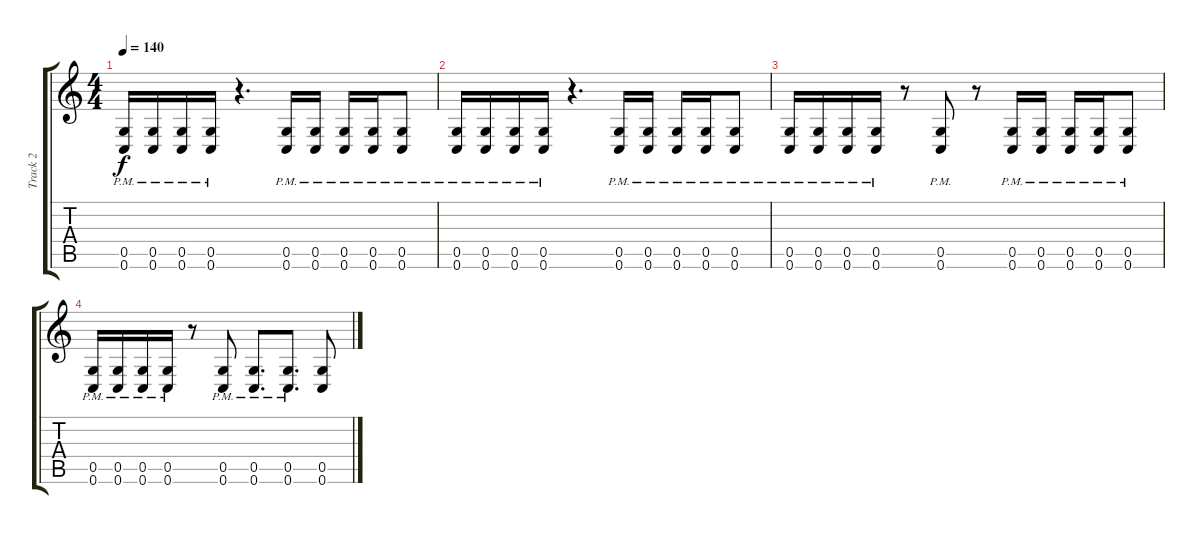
\track ("Track 2" "Track 2") {instrument distortionguitar}
\staff {score tabs}
\tuning (D4 A3 F3 C3 G2 C2) {hide}
\ts (4 4)
\section ("" "")
\tempo 140
\clef g2
\ks c
(0.5{pm} 0.6{pm}).16{dy f} (0.5{pm} 0.6{pm}).16 (0.5{pm} 0.6{pm}).16 (0.5{pm} 0.6{pm}).16 r.4{d} (0.5{pm} 0.6{pm}).16 (0.5{pm} 0.6{pm}).16 (0.5{pm} 0.6{pm}).16 (0.5{pm} 0.6{pm}).16 (0.5{pm} 0.6{pm}).8 |
(0.5{pm} 0.6{pm}).16 (0.5{pm} 0.6{pm}).16 (0.5{pm} 0.6{pm}).16 (0.5{pm} 0.6{pm}).16 r.4{d} (0.5{pm} 0.6{pm}).16 (0.5{pm} 0.6{pm}).16 (0.5{pm} 0.6{pm}).16 (0.5{pm} 0.6{pm}).16 (0.5{pm} 0.6{pm}).8 |
(0.5{pm} 0.6{pm}).16 (0.5{pm} 0.6{pm}).16 (0.5{pm} 0.6{pm}).16 (0.5{pm} 0.6{pm}).16 r.8 (0.5{pm} 0.6{pm}).8 r.8 (0.5{pm} 0.6{pm}).16 (0.5{pm} 0.6{pm}).16 (0.5{pm} 0.6{pm}).16 (0.5{pm} 0.6{pm}).16 (0.5{pm} 0.6{pm}).8 |
(0.5{pm} 0.6{pm}).16 (0.5{pm} 0.6{pm}).16 (0.5{pm} 0.6{pm}).16 (0.5{pm} 0.6{pm}).16 r.8 (0.5{pm} 0.6{pm}).8 (0.5{pm} 0.6{pm}).8{d} (0.5{pm} 0.6{pm}).8{d} (0.5 0.6).8
